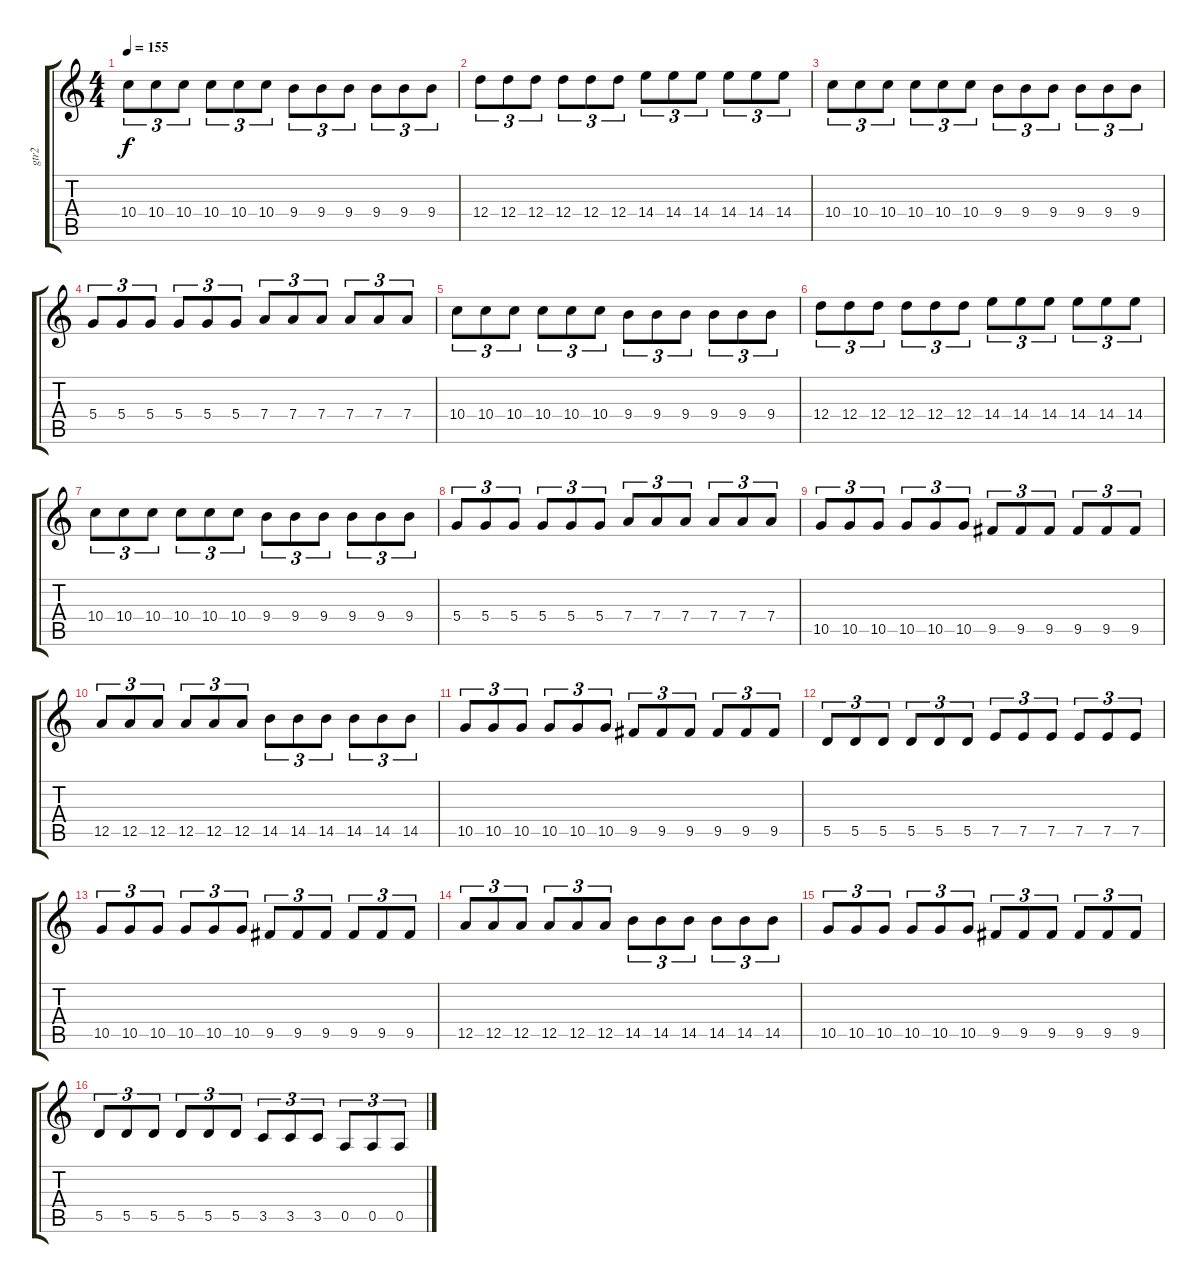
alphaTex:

\track ("gtr2" "gtr2") {instrument overdrivenguitar}
\staff {score tabs}
\tuning (E4 B3 G3 D3 A2 E2) {hide}
\ts (4 4)
\tempo 155
\clef g2
\ks c
10.4.8{tu (3 2) dy f} 10.4.8{tu (3 2)} 10.4.8{tu (3 2)} 10.4.8{tu (3 2)} 10.4.8{tu (3 2)} 10.4.8{tu (3 2)} 9.4.8{tu (3 2)} 9.4.8{tu (3 2)} 9.4.8{tu (3 2)} 9.4.8{tu (3 2)} 9.4.8{tu (3 2)} 9.4.8{tu (3 2)} |
12.4.8{tu (3 2)} 12.4.8{tu (3 2)} 12.4.8{tu (3 2)} 12.4.8{tu (3 2)} 12.4.8{tu (3 2)} 12.4.8{tu (3 2)} 14.4.8{tu (3 2)} 14.4.8{tu (3 2)} 14.4.8{tu (3 2)} 14.4.8{tu (3 2)} 14.4.8{tu (3 2)} 14.4.8{tu (3 2)} |
10.4.8{tu (3 2)} 10.4.8{tu (3 2)} 10.4.8{tu (3 2)} 10.4.8{tu (3 2)} 10.4.8{tu (3 2)} 10.4.8{tu (3 2)} 9.4.8{tu (3 2)} 9.4.8{tu (3 2)} 9.4.8{tu (3 2)} 9.4.8{tu (3 2)} 9.4.8{tu (3 2)} 9.4.8{tu (3 2)} |
5.4.8{tu (3 2)} 5.4.8{tu (3 2)} 5.4.8{tu (3 2)} 5.4.8{tu (3 2)} 5.4.8{tu (3 2)} 5.4.8{tu (3 2)} 7.4.8{tu (3 2)} 7.4.8{tu (3 2)} 7.4.8{tu (3 2)} 7.4.8{tu (3 2)} 7.4.8{tu (3 2)} 7.4.8{tu (3 2)} |
10.4.8{tu (3 2)} 10.4.8{tu (3 2)} 10.4.8{tu (3 2)} 10.4.8{tu (3 2)} 10.4.8{tu (3 2)} 10.4.8{tu (3 2)} 9.4.8{tu (3 2)} 9.4.8{tu (3 2)} 9.4.8{tu (3 2)} 9.4.8{tu (3 2)} 9.4.8{tu (3 2)} 9.4.8{tu (3 2)} |
12.4.8{tu (3 2)} 12.4.8{tu (3 2)} 12.4.8{tu (3 2)} 12.4.8{tu (3 2)} 12.4.8{tu (3 2)} 12.4.8{tu (3 2)} 14.4.8{tu (3 2)} 14.4.8{tu (3 2)} 14.4.8{tu (3 2)} 14.4.8{tu (3 2)} 14.4.8{tu (3 2)} 14.4.8{tu (3 2)} |
10.4.8{tu (3 2)} 10.4.8{tu (3 2)} 10.4.8{tu (3 2)} 10.4.8{tu (3 2)} 10.4.8{tu (3 2)} 10.4.8{tu (3 2)} 9.4.8{tu (3 2)} 9.4.8{tu (3 2)} 9.4.8{tu (3 2)} 9.4.8{tu (3 2)} 9.4.8{tu (3 2)} 9.4.8{tu (3 2)} |
5.4.8{tu (3 2)} 5.4.8{tu (3 2)} 5.4.8{tu (3 2)} 5.4.8{tu (3 2)} 5.4.8{tu (3 2)} 5.4.8{tu (3 2)} 7.4.8{tu (3 2)} 7.4.8{tu (3 2)} 7.4.8{tu (3 2)} 7.4.8{tu (3 2)} 7.4.8{tu (3 2)} 7.4.8{tu (3 2)} |
10.5.8{tu (3 2)} 10.5.8{tu (3 2)} 10.5.8{tu (3 2)} 10.5.8{tu (3 2)} 10.5.8{tu (3 2)} 10.5.8{tu (3 2)} 9.5.8{tu (3 2)} 9.5.8{tu (3 2)} 9.5.8{tu (3 2)} 9.5.8{tu (3 2)} 9.5.8{tu (3 2)} 9.5.8{tu (3 2)} |
12.5.8{tu (3 2)} 12.5.8{tu (3 2)} 12.5.8{tu (3 2)} 12.5.8{tu (3 2)} 12.5.8{tu (3 2)} 12.5.8{tu (3 2)} 14.5.8{tu (3 2)} 14.5.8{tu (3 2)} 14.5.8{tu (3 2)} 14.5.8{tu (3 2)} 14.5.8{tu (3 2)} 14.5.8{tu (3 2)} |
10.5.8{tu (3 2)} 10.5.8{tu (3 2)} 10.5.8{tu (3 2)} 10.5.8{tu (3 2)} 10.5.8{tu (3 2)} 10.5.8{tu (3 2)} 9.5.8{tu (3 2)} 9.5.8{tu (3 2)} 9.5.8{tu (3 2)} 9.5.8{tu (3 2)} 9.5.8{tu (3 2)} 9.5.8{tu (3 2)} |
5.5.8{tu (3 2)} 5.5.8{tu (3 2)} 5.5.8{tu (3 2)} 5.5.8{tu (3 2)} 5.5.8{tu (3 2)} 5.5.8{tu (3 2)} 7.5.8{tu (3 2)} 7.5.8{tu (3 2)} 7.5.8{tu (3 2)} 7.5.8{tu (3 2)} 7.5.8{tu (3 2)} 7.5.8{tu (3 2)} |
10.5.8{tu (3 2)} 10.5.8{tu (3 2)} 10.5.8{tu (3 2)} 10.5.8{tu (3 2)} 10.5.8{tu (3 2)} 10.5.8{tu (3 2)} 9.5.8{tu (3 2)} 9.5.8{tu (3 2)} 9.5.8{tu (3 2)} 9.5.8{tu (3 2)} 9.5.8{tu (3 2)} 9.5.8{tu (3 2)} |
12.5.8{tu (3 2)} 12.5.8{tu (3 2)} 12.5.8{tu (3 2)} 12.5.8{tu (3 2)} 12.5.8{tu (3 2)} 12.5.8{tu (3 2)} 14.5.8{tu (3 2)} 14.5.8{tu (3 2)} 14.5.8{tu (3 2)} 14.5.8{tu (3 2)} 14.5.8{tu (3 2)} 14.5.8{tu (3 2)} |
10.5.8{tu (3 2)} 10.5.8{tu (3 2)} 10.5.8{tu (3 2)} 10.5.8{tu (3 2)} 10.5.8{tu (3 2)} 10.5.8{tu (3 2)} 9.5.8{tu (3 2)} 9.5.8{tu (3 2)} 9.5.8{tu (3 2)} 9.5.8{tu (3 2)} 9.5.8{tu (3 2)} 9.5.8{tu (3 2)} |
5.5.8{tu (3 2)} 5.5.8{tu (3 2)} 5.5.8{tu (3 2)} 5.5.8{tu (3 2)} 5.5.8{tu (3 2)} 5.5.8{tu (3 2)} 3.5.8{tu (3 2)} 3.5.8{tu (3 2)} 3.5.8{tu (3 2)} 0.5.8{tu (3 2)} 0.5.8{tu (3 2)} 0.5.8{tu (3 2)}
